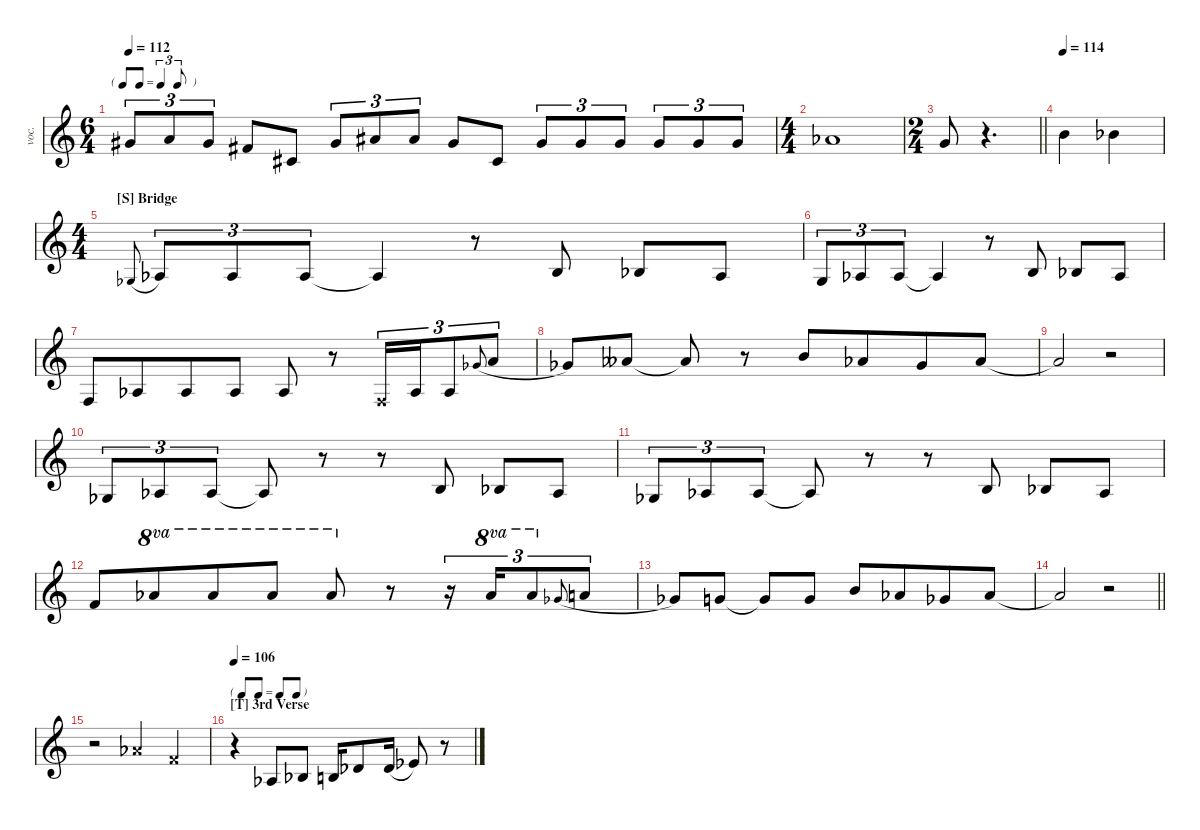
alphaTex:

\defaultSystemsLayout 4
\hideDynamics
\bracketExtendMode nobrackets
\track ("Vocals" "voc.") {instrument voiceoohs}
\staff {score}
\tuning (E4 B3 G3 D3 A2 E2)
\ts (6 4)
\beaming (8 6 6)
\tf triplet8th
\tempo 112
\clef g2
\ks c
1.3{acc #}.8{tu (3 2) ot 8vb dy mf} 2.3.8{tu (3 2) ot 8vb} 1.3{acc #}.8{tu (3 2) ot 8vb} 4.4{acc #}.8{ot 8vb} 4.5{acc #}.8{ot 8vb} 1.3{acc #}.8{tu (3 2) ot 8vb} 3.3{acc #}.8{tu (3 2) ot 8vb} 3.3{acc #}.8{tu (3 2) ot 8vb} 1.3{acc #}.8{ot 8vb} 4.5{acc #}.8{ot 8vb} 1.3{acc #}.8{tu (3 2) ot 8vb} 1.3{acc #}.8{tu (3 2) ot 8vb} 1.3{acc #}.8{tu (3 2) ot 8vb} 1.3{acc #}.8{tu (3 2) ot 8vb} 1.3{acc #}.8{tu (3 2) ot 8vb} 1.3{acc #}.8{tu (3 2) ot 8vb} |
\ts (4 4)
\beaming (8 2 2 2 2)
1.3{acc b}.1{ot 8vb} |
\ts (2 4)
\beaming (8 2 2)
\barLineRight lightlight
0.3.8{ot 8vb} r.4{d} |
\tempo 114
0.2.4{ot 8vb} 3.3{acc b}.4{ot 8vb} |
\ts (4 4)
\beaming (8 2 2 2 2)
\section ("S" "Bridge")
4.4{acc b}.8{gr onbeat legatoorigin} -8.1{acc b}.8{tu (3 2)} -8.1{acc b}.8{tu (3 2)} -8.1{acc b}.8{tu (3 2)} -8.1{t acc b}.4 r.8 -5.1.8 3.3{acc b}.8 1.3{acc b}.8 |
0.3.8{tu (3 2)} -8.1{acc b}.8{tu (3 2)} -8.1{acc b}.8{tu (3 2)} -8.1{t acc b}.4 r.8 -5.1.8 3.3{acc b}.8 1.3{acc b}.8 |
-11.1.8 1.3{acc b}.8{beam merge} 1.3{acc b}.8 1.3{acc b}.8 1.3{acc b}.8 r.8 3.4{x}.16{tu (3 2)} 1.3{acc b}.16{tu (3 2)} 1.3{acc b}.8{tu (3 2)} 2.1{acc b}.8{tu (3 2) gr onbeat legatoorigin} 5.1.8{tu (3 2) legatoorigin} |
2.1{acc b}.8 3.1{acc bb}.8 3.1{t acc bb}.8 r.8 7.1.8 4.1{acc b}.8{beam merge} 2.1{acc b}.8 4.1{acc b}.8 |
4.1{t acc b}.2 r.2 |
4.4{acc b}.8{tu (3 2)} 1.3{acc b}.8{tu (3 2) beam merge} 1.3{acc b}.8{tu (3 2)} 1.3{t acc b}.8 r.8 r.8 -5.1.8 3.3{acc b}.8 1.3{acc b}.8 |
4.4{acc b}.8{tu (3 2)} 1.3{acc b}.8{tu (3 2) beam merge} 1.3{acc b}.8{tu (3 2)} 1.3{t acc b}.8 r.8 r.8 -5.1.8 3.3{acc b}.8 1.3{acc b}.8 |
3.4.8{ot 8vb} 16.1{acc b}.8{ot 8va beam merge} 16.1{acc b}.8{ot 8va} 16.1{acc b}.8{ot 8va} 16.1{acc b}.8{ot 8va} r.8 r.16{tu (3 2)} 16.1{acc b}.16{tu (3 2) ot 8va} 16.1{acc b}.8{tu (3 2) ot 8va} 2.1{acc b}.8{tu (3 2) gr onbeat legatoorigin} 5.1.8{tu (3 2) legatoorigin} |
2.1{acc b}.8 3.1.8 3.1{t}.8 3.1.8 7.1.8 4.1{acc b}.8{beam merge} 2.1{acc b}.8 4.1{acc b}.8 |
\barLineRight lightlight
4.1{t acc b}.2 r.2 |
r.2 4.1{x acc b}.4 1.1{x}.4 |
\tf none
\section ("T" "3rd Verse")
\tempo 106
r.4 1.3{acc b}.8 3.3{acc b}.8 -5.1.16 2.2{acc b}.8 2.2{acc b}.16{legatoorigin} 4.2{acc b}.8 r.8
